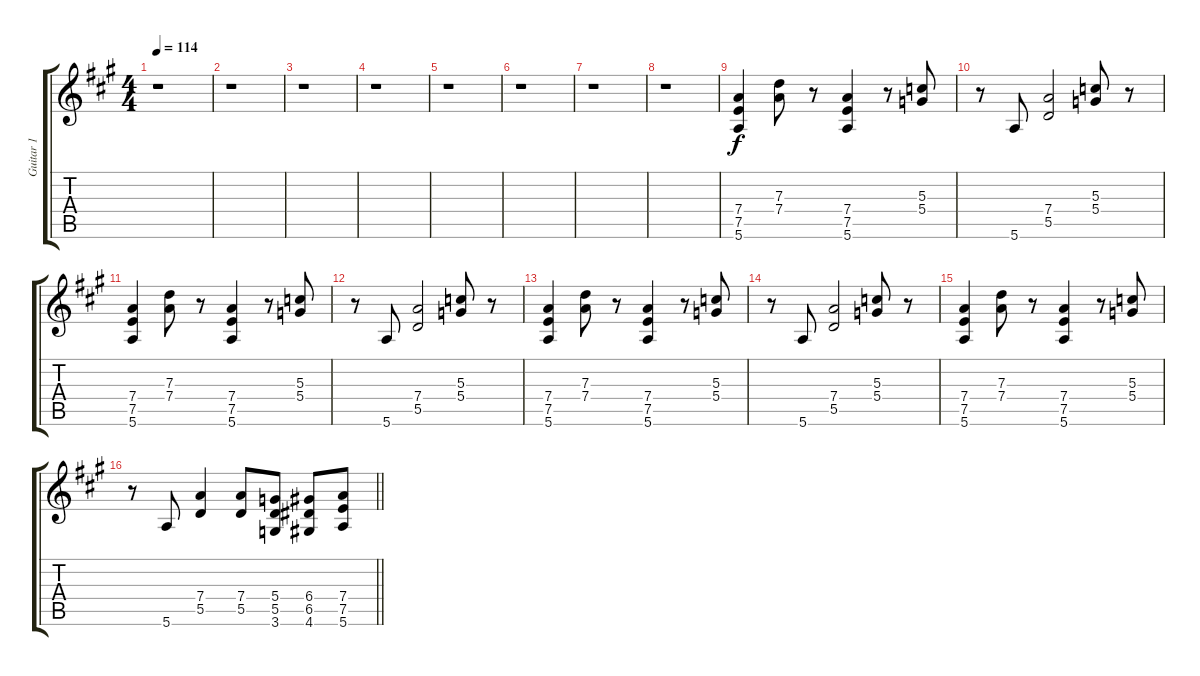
\track ("Guitar 1" "Guitar 1") {instrument overdrivenguitar}
\staff {score tabs}
\tuning (E4 B3 G3 D3 A2 E2) {hide}
\ts (4 4)
\tempo 114
\clef g2
\ks a
r.1{dy f instrument overdrivenguitar} |
r.1 |
r.1 |
r.1 |
r.1 |
r.1 |
r.1 |
r.1 |
(7.4 7.5 5.6).4 (7.3 7.4).8 r.8 (7.4 7.5 5.6).4 r.8 (5.3 5.4).8 |
r.8 5.6.8 (7.4 5.5).2 (5.3 5.4).8 r.8 |
(7.4 7.5 5.6).4 (7.3 7.4).8 r.8 (7.4 7.5 5.6).4 r.8 (5.3 5.4).8 |
r.8 5.6.8 (7.4 5.5).2 (5.3 5.4).8 r.8 |
(7.4 7.5 5.6).4 (7.3 7.4).8 r.8 (7.4 7.5 5.6).4 r.8 (5.3 5.4).8 |
r.8 5.6.8 (7.4 5.5).2 (5.3 5.4).8 r.8 |
(7.4 7.5 5.6).4 (7.3 7.4).8 r.8 (7.4 7.5 5.6).4 r.8 (5.3 5.4).8 |
\barLineRight lightlight
r.8 5.6.8 (7.4 5.5).4 (7.4 5.5).8 (5.4 5.5 3.6).8 (6.4 6.5 4.6).8 (7.4 7.5 5.6).8
